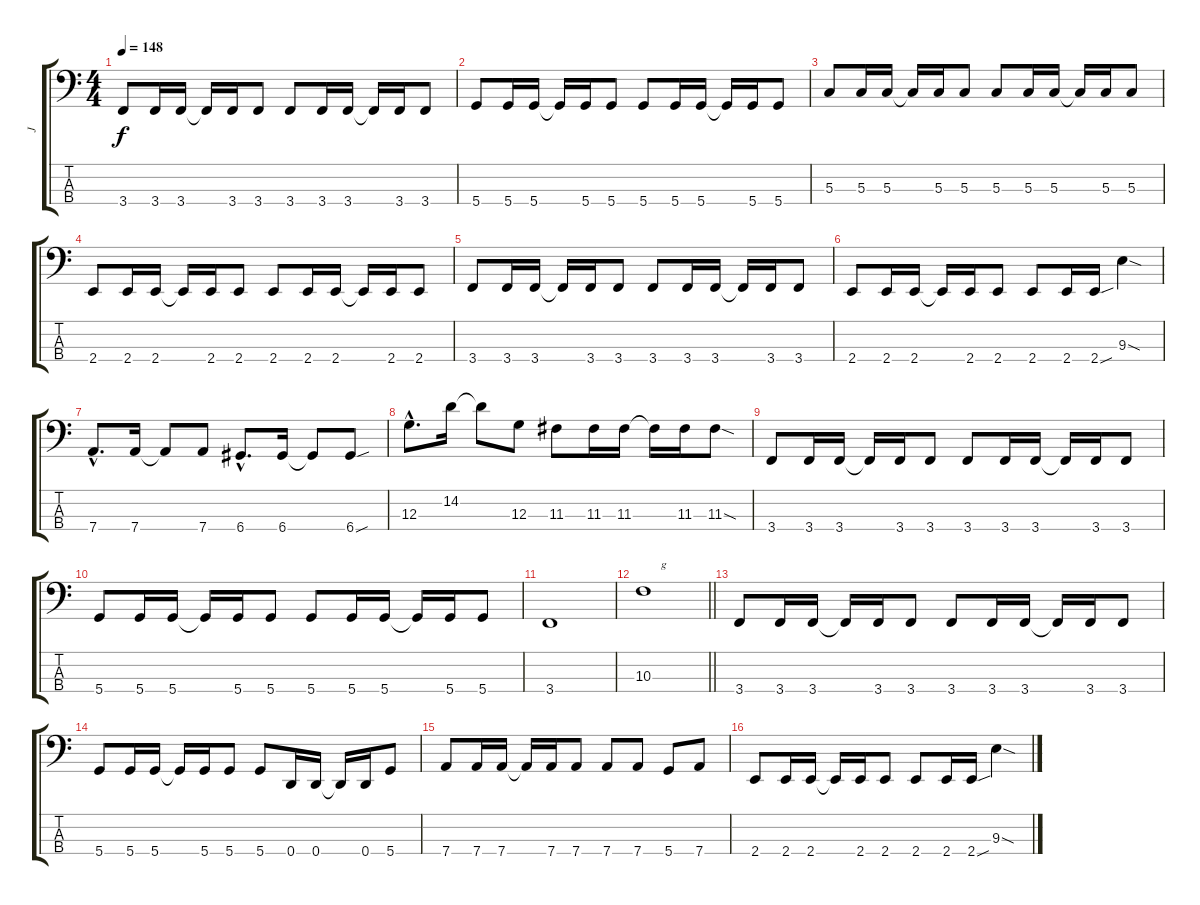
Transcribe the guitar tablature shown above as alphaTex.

\track ("     J" "     J") {instrument electricbasspick}
\staff {score tabs}
\tuning (F2 C2 G1 D1) {hide}
\ts (4 4)
\tempo 148
\clef f4
\ks c
3.4.8{dy f} 3.4.16 3.4.16 3.4{t}.16 3.4.16 3.4.8 3.4.8 3.4.16 3.4.16 3.4{t}.16 3.4.16 3.4.8 |
5.4.8 5.4.16 5.4.16 5.4{t}.16 5.4.16 5.4.8 5.4.8 5.4.16 5.4.16 5.4{t}.16 5.4.16 5.4.8 |
5.3.8 5.3.16 5.3.16 5.3{t}.16 5.3.16 5.3.8 5.3.8 5.3.16 5.3.16 5.3{t}.16 5.3.16 5.3.8 |
2.4.8 2.4.16 2.4.16 2.4{t}.16 2.4.16 2.4.8 2.4.8 2.4.16 2.4.16 2.4{t}.16 2.4.16 2.4.8 |
3.4.8 3.4.16 3.4.16 3.4{t}.16 3.4.16 3.4.8 3.4.8 3.4.16 3.4.16 3.4{t}.16 3.4.16 3.4.8 |
2.4.8 2.4.16 2.4.16 2.4{t}.16 2.4.16 2.4.8 2.4.8 2.4.16 2.4{sou}.16 9.3{sod}.4 |
7.4{hac}.8{d} 7.4.16 7.4{t}.8 7.4.8 6.4{hac}.8{d} 6.4.16 6.4{t}.8 6.4{sou}.8 |
12.3{hac}.8{d} 14.2.16 14.2{t}.8 12.3.8 11.3.8 11.3.16 11.3.16 11.3{t}.16 11.3.16 11.3{sod}.8 |
3.4.8 3.4.16 3.4.16 3.4{t}.16 3.4.16 3.4.8 3.4.8 3.4.16 3.4.16 3.4{t}.16 3.4.16 3.4.8 |
5.4.8 5.4.16 5.4.16 5.4{t}.16 5.4.16 5.4.8 5.4.8 5.4.16 5.4.16 5.4{t}.16 5.4.16 5.4.8 |
3.4.1 |
\barLineRight lightlight
10.3.1{txt "      g"} |
3.4.8 3.4.16 3.4.16 3.4{t}.16 3.4.16 3.4.8 3.4.8 3.4.16 3.4.16 3.4{t}.16 3.4.16 3.4.8 |
5.4.8 5.4.16 5.4.16 5.4{t}.16 5.4.16 5.4.8 5.4.8 0.4.16 0.4.16 0.4{t}.16 0.4.16 5.4.8 |
7.4.8 7.4.16 7.4.16 7.4{t}.16 7.4.16 7.4.8 7.4.8 7.4.8 5.4.8 7.4.8 |
2.4.8 2.4.16 2.4.16 2.4{t}.16 2.4.16 2.4.8 2.4.8 2.4.16 2.4{sou}.16 9.3{sod}.4
